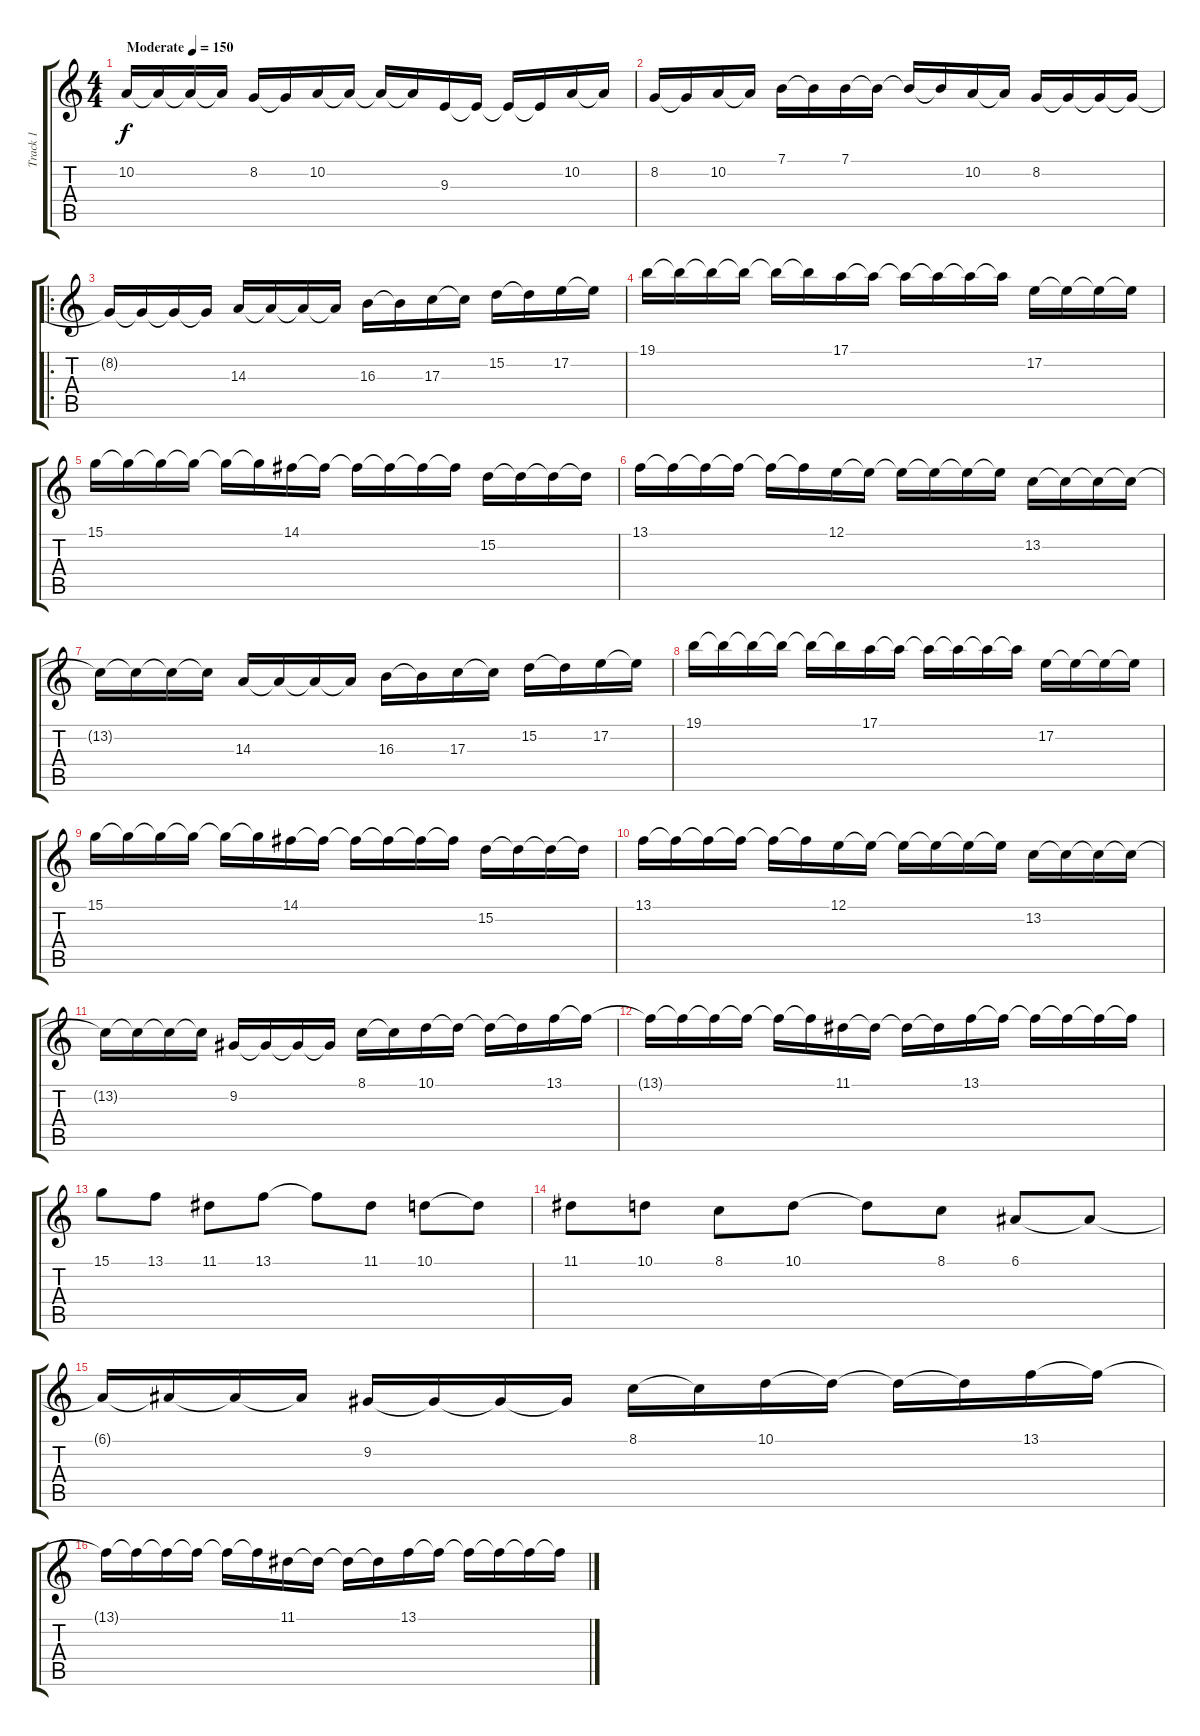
\track ("Track 1" "Track 1") {instrument lead5charang}
\staff {score tabs}
\tuning (E4 B3 G3 D3 A2 E2) {hide}
\ts (4 4)
\tempo (150 "Moderate")
\clef g2
\ks c
10.2.16{dy f instrument lead5charang} 10.2{t}.16 10.2{t}.16 10.2{t}.16 8.2.16 8.2{t}.16 10.2.16 10.2{t}.16 10.2{t}.16 10.2{t}.16 9.3.16 9.3{t}.16 9.3{t}.16 9.3{t}.16 10.2.16 10.2{t}.16 |
8.2.16 8.2{t}.16 10.2.16 10.2{t}.16 7.1.16 7.1{t}.16 7.1.16 7.1{t}.16 7.1{t}.16 7.1{t}.16 10.2.16 10.2{t}.16 8.2.16 8.2{t}.16 8.2{t}.16 8.2{t}.16 |
\ro
8.2{t}.16 8.2{t}.16 8.2{t}.16 8.2{t}.16 14.3.16 14.3{t}.16 14.3{t}.16 14.3{t}.16 16.3.16 16.3{t}.16 17.3.16 17.3{t}.16 15.2.16 15.2{t}.16 17.2.16 17.2{t}.16 |
19.1.16 19.1{t}.16 19.1{t}.16 19.1{t}.16 19.1{t}.16 19.1{t}.16 17.1.16 17.1{t}.16 17.1{t}.16 17.1{t}.16 17.1{t}.16 17.1{t}.16 17.2.16 17.2{t}.16 17.2{t}.16 17.2{t}.16 |
15.1.16 15.1{t}.16 15.1{t}.16 15.1{t}.16 15.1{t}.16 15.1{t}.16 14.1.16 14.1{t}.16 14.1{t}.16 14.1{t}.16 14.1{t}.16 14.1{t}.16 15.2.16 15.2{t}.16 15.2{t}.16 15.2{t}.16 |
13.1.16 13.1{t}.16 13.1{t}.16 13.1{t}.16 13.1{t}.16 13.1{t}.16 12.1.16 12.1{t}.16 12.1{t}.16 12.1{t}.16 12.1{t}.16 12.1{t}.16 13.2.16 13.2{t}.16 13.2{t}.16 13.2{t}.16 |
13.2{t}.16 13.2{t}.16 13.2{t}.16 13.2{t}.16 14.3.16 14.3{t}.16 14.3{t}.16 14.3{t}.16 16.3.16 16.3{t}.16 17.3.16 17.3{t}.16 15.2.16 15.2{t}.16 17.2.16 17.2{t}.16 |
19.1.16 19.1{t}.16 19.1{t}.16 19.1{t}.16 19.1{t}.16 19.1{t}.16 17.1.16 17.1{t}.16 17.1{t}.16 17.1{t}.16 17.1{t}.16 17.1{t}.16 17.2.16 17.2{t}.16 17.2{t}.16 17.2{t}.16 |
15.1.16 15.1{t}.16 15.1{t}.16 15.1{t}.16 15.1{t}.16 15.1{t}.16 14.1.16 14.1{t}.16 14.1{t}.16 14.1{t}.16 14.1{t}.16 14.1{t}.16 15.2.16 15.2{t}.16 15.2{t}.16 15.2{t}.16 |
13.1.16 13.1{t}.16 13.1{t}.16 13.1{t}.16 13.1{t}.16 13.1{t}.16 12.1.16 12.1{t}.16 12.1{t}.16 12.1{t}.16 12.1{t}.16 12.1{t}.16 13.2.16 13.2{t}.16 13.2{t}.16 13.2{t}.16 |
13.2{t}.16 13.2{t}.16 13.2{t}.16 13.2{t}.16 9.2.16 9.2{t}.16 9.2{t}.16 9.2{t}.16 8.1.16 8.1{t}.16 10.1.16 10.1{t}.16 10.1{t}.16 10.1{t}.16 13.1.16 13.1{t}.16 |
13.1{t}.16 13.1{t}.16 13.1{t}.16 13.1{t}.16 13.1{t}.16 13.1{t}.16 11.1.16 11.1{t}.16 11.1{t}.16 11.1{t}.16 13.1.16 13.1{t}.16 13.1{t}.16 13.1{t}.16 13.1{t}.16 13.1{t}.16 |
15.1.8 13.1.8 11.1.8 13.1.8 13.1{t}.8 11.1.8 10.1.8 10.1{t}.8 |
11.1.8 10.1.8 8.1.8 10.1.8 10.1{t}.8 8.1.8 6.1.8 6.1{t}.8 |
6.1{t}.16 6.1{t}.16 6.1{t}.16 6.1{t}.16 9.2.16 9.2{t}.16 9.2{t}.16 9.2{t}.16 8.1.16 8.1{t}.16 10.1.16 10.1{t}.16 10.1{t}.16 10.1{t}.16 13.1.16 13.1{t}.16 |
13.1{t}.16 13.1{t}.16 13.1{t}.16 13.1{t}.16 13.1{t}.16 13.1{t}.16 11.1.16 11.1{t}.16 11.1{t}.16 11.1{t}.16 13.1.16 13.1{t}.16 13.1{t}.16 13.1{t}.16 13.1{t}.16 13.1{t}.16
